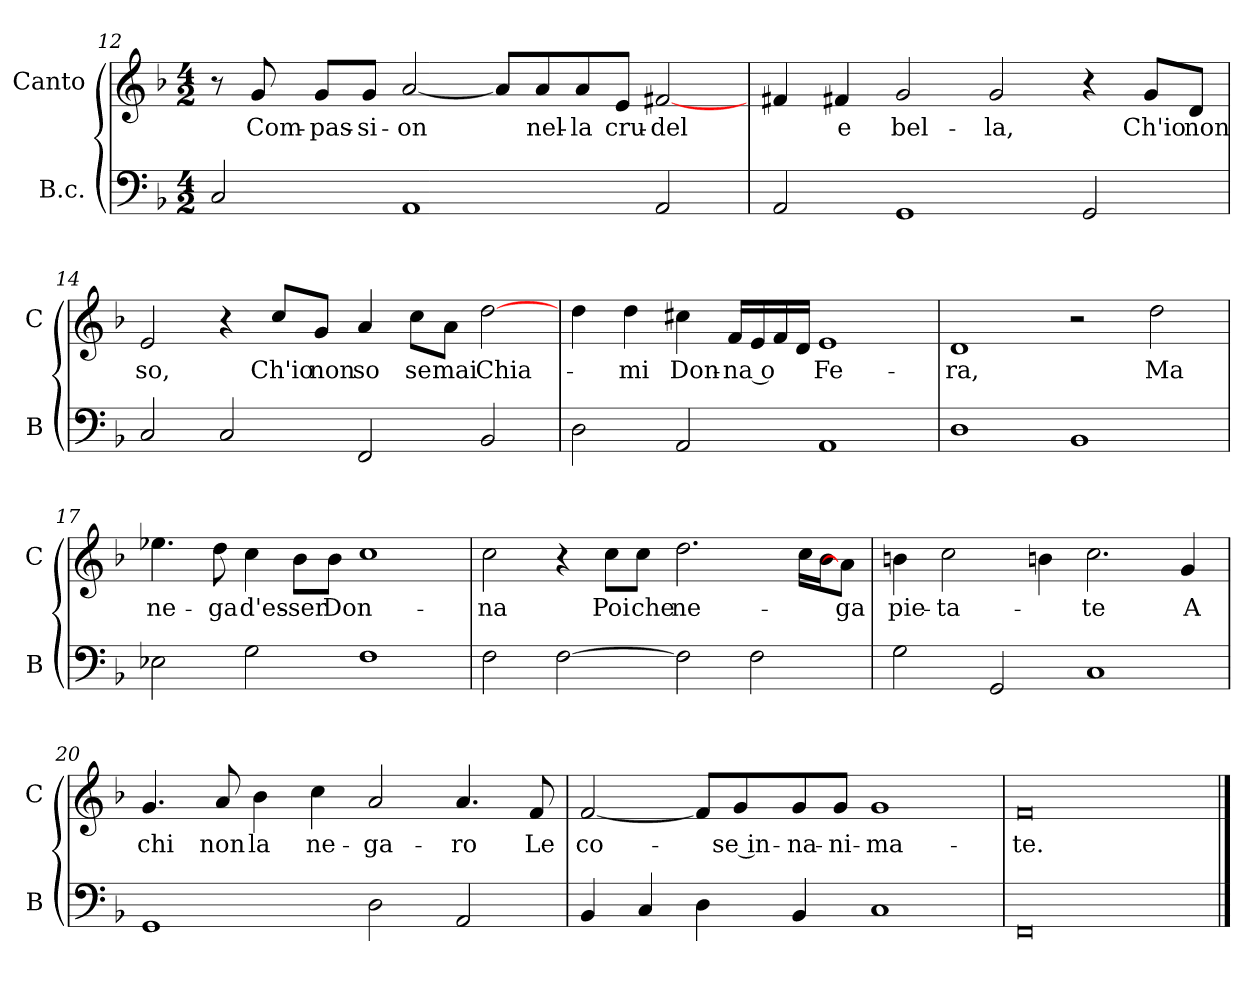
**kern	**kern	**text
*part2	*part1	*part1
*staff2	*staff1	*staff1
*I"B.c.	*I"Canto	*
*I'B	*I'C	*
*clefF4	*clefG2	*
*k[b-]	*k[b-]	*
*M4/2	*M4/2	*
=12	=12	=12
2C	8r	.
.	8g	Com-
.	8gL	-pas-
.	8gJ	-si-
1AA	[2a	-on
.	8aL]	.
.	8a	nel-
.	8a	-la
.	8eJ	cru-
2AA	[2f#X	-del
=13	=13	=13
2AA	4f#X	.
.	4f#X	e
1GG	2g	bel-
.	2g	-la,
2GG	4r	.
.	8gL	Ch'io
.	8dJ	non
=14	=14	=14
2C	2e	so,
2C	4r	.
.	8ccL	Ch'io
.	8gJ	non
2FF	4a	so
.	8ccL	se
.	8aJ	mai
2BB-	[2dd	Chia-
=15	=15	=15
2D	4dd	.
.	4dd	-mi
2AA	4cc#X	Don-
.	16fLL	-na o
.	16e	.
.	16f	.
.	16dJJ	.
1AA	1e	Fe-
=16	=16	=16
1D	1d	-ra,
1BB-	2r	.
.	2dd	Ma
=17	=17	=17
2E-X	4.ee-X	ne-
.	8dd	-ga
2G	4cc	d'es-
.	8b-L	-ser
.	8b-J	Don-
1F	1cc	.
=18	=18	=18
2F	2cc	-na
[2F	4r	.
.	8ccL	Poi
.	8ccJ	che
2F]	2.dd	ne-
2F	.	.
.	16ccLL	.
.	16b-J	.
.	8aJ]	-ga
=19	=19	=19
2G	4bn	pie-
.	2cc	-ta-
2GG	.	.
.	4bn	.
1C	2.cc	-te
.	4g	A
=20	=20	=20
1GG	4.g	chi
.	8a	non
.	4b-	la
.	4cc	ne-
2D	2a	-ga-
2AA	4.a	-ro
.	8f	Le
=21	=21	=21
4BB-	[2f	co-
4C	.	.
4D	8fL]	.
.	8g	-se in-
4BB-	8g	-na-
.	8gJ	-ni-
1C	1g	-ma-
=22	=22	=22
0FF	0f	-te.
==	==	==
*-	*-	*-
